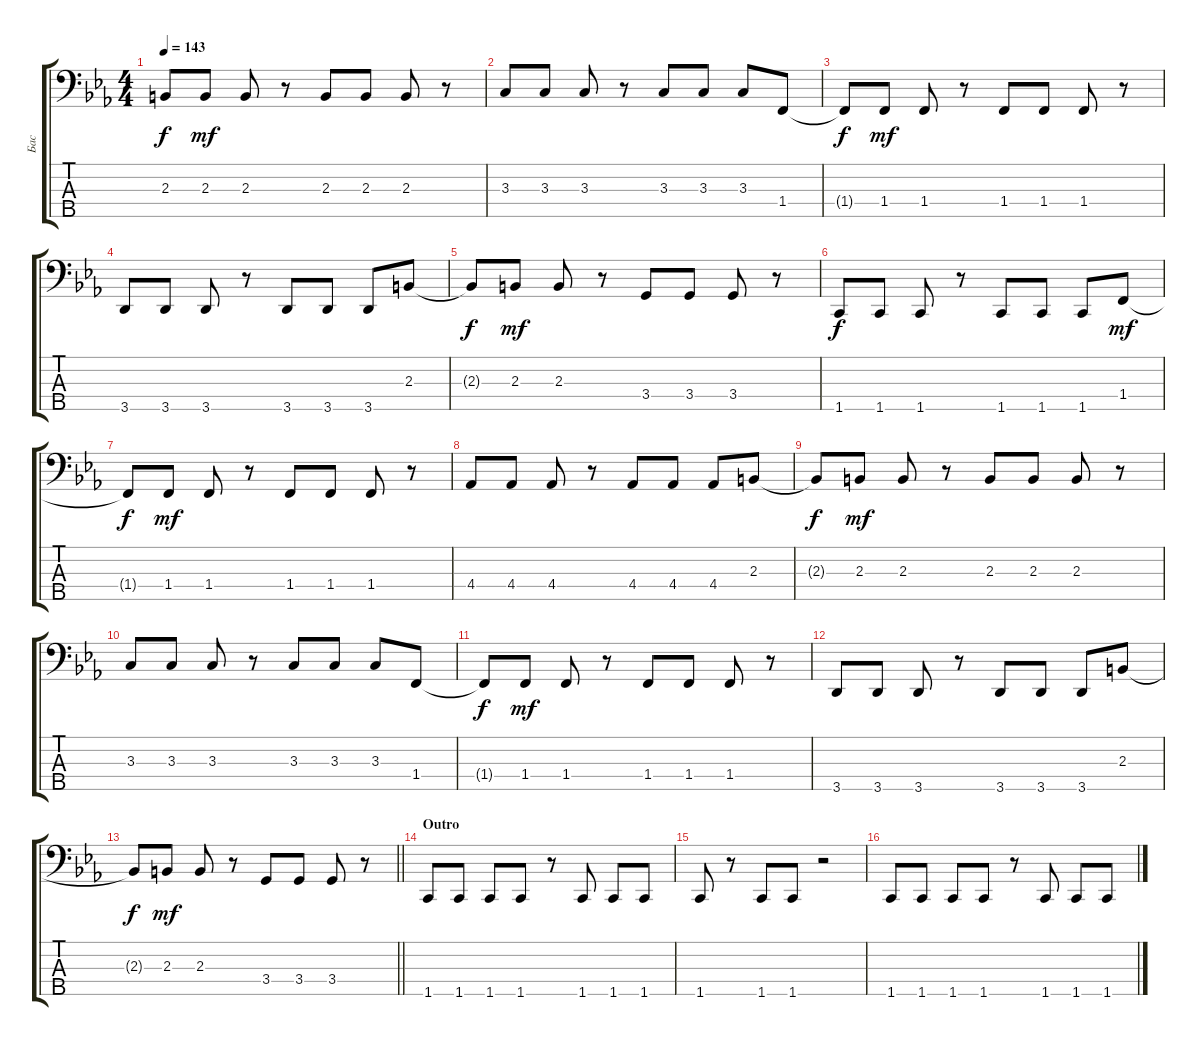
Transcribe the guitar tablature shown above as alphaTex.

\track ("Бас" "Бас") {instrument electricbassfinger}
\staff {score tabs}
\tuning (G2 D2 A1 E1 B0) {hide}
\ts (4 4)
\tempo 143
\clef f4
\ks cminor
2.3{t}.8{dy f} 2.3.8{dy mf} 2.3.8 r.8 2.3.8 2.3.8 2.3.8 r.8 |
3.3.8 3.3.8 3.3.8 r.8 3.3.8 3.3.8 3.3.8 1.4.8 |
1.4{t}.8{dy f} 1.4.8{dy mf} 1.4.8 r.8 1.4.8 1.4.8 1.4.8 r.8 |
3.5.8 3.5.8 3.5.8 r.8 3.5.8 3.5.8 3.5.8 2.3.8 |
2.3{t}.8{dy f} 2.3.8{dy mf} 2.3.8 r.8 3.4.8 3.4.8 3.4.8 r.8 |
1.5.8{dy f} 1.5.8 1.5.8 r.8 1.5.8 1.5.8 1.5.8 1.4.8{dy mf} |
1.4{t}.8{dy f} 1.4.8{dy mf} 1.4.8 r.8 1.4.8 1.4.8 1.4.8 r.8 |
4.4.8 4.4.8 4.4.8 r.8 4.4.8 4.4.8 4.4.8 2.3.8 |
2.3{t}.8{dy f} 2.3.8{dy mf} 2.3.8 r.8 2.3.8 2.3.8 2.3.8 r.8 |
3.3.8 3.3.8 3.3.8 r.8 3.3.8 3.3.8 3.3.8 1.4.8 |
1.4{t}.8{dy f} 1.4.8{dy mf} 1.4.8 r.8 1.4.8 1.4.8 1.4.8 r.8 |
3.5.8 3.5.8 3.5.8 r.8 3.5.8 3.5.8 3.5.8 2.3.8 |
\barLineRight lightlight
2.3{t}.8{dy f} 2.3.8{dy mf} 2.3.8 r.8 3.4.8 3.4.8 3.4.8 r.8 |
\section ("" "Outro")
1.5.8 1.5.8 1.5.8 1.5.8 r.8 1.5.8 1.5.8 1.5.8 |
1.5.8 r.8 1.5.8 1.5.8 r.2 |
1.5.8 1.5.8 1.5.8 1.5.8 r.8 1.5.8 1.5.8 1.5.8
